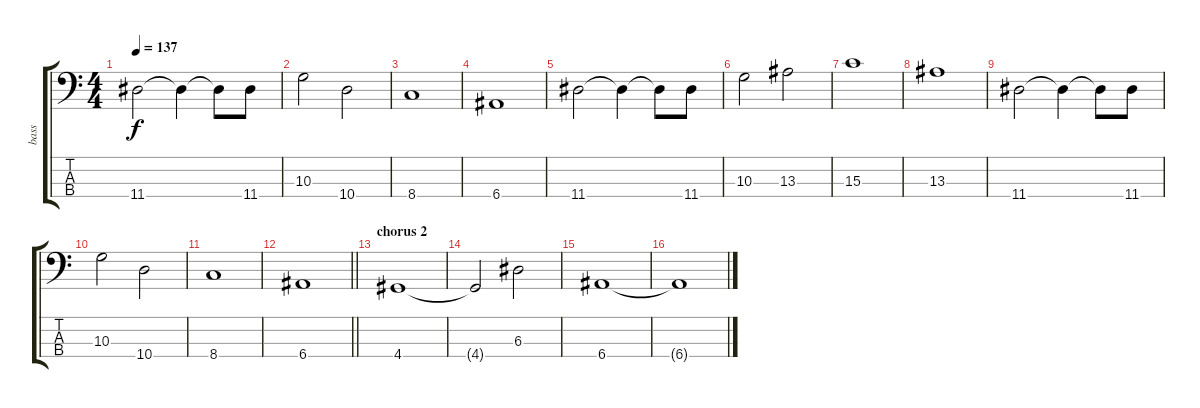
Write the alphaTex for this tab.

\track ("bass" "bass") {instrument acousticbass}
\staff {score tabs}
\tuning (G2 D2 A1 E1) {hide}
\ts (4 4)
\tempo 137
\clef f4
\ks c
11.4.2{dy f} 11.4{t}.4 11.4{t}.8 11.4.8 |
10.3.2 10.4.2 |
8.4.1 |
6.4.1 |
11.4.2 11.4{t}.4 11.4{t}.8 11.4.8 |
10.3.2 13.3.2 |
15.3.1 |
13.3.1 |
11.4.2 11.4{t}.4 11.4{t}.8 11.4.8 |
10.3.2 10.4.2 |
8.4.1 |
\barLineRight lightlight
6.4.1 |
\section ("" "chorus 2")
4.4.1 |
4.4{t}.2 6.3.2 |
6.4.1 |
6.4{t}.1
